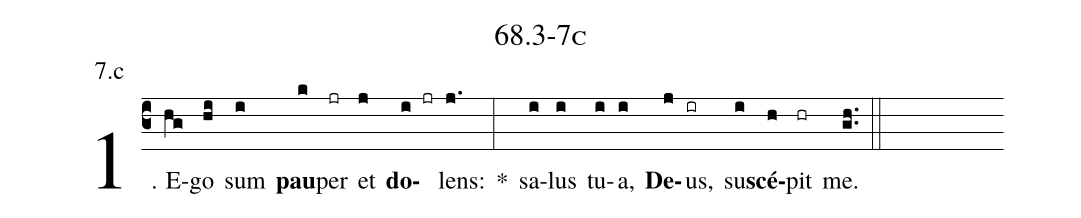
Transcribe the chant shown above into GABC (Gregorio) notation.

name: 68.3-7c;
annotation: 7.c;
%%
(c3)1. E(hg)go(hi) sum(i) <b>pau</b>(k)per(jr) et(j) <b>do</b>(i jr)lens:(j.) *(:) sa(i)lus(i) tu(i)a,(i) <b>De</b>(j)us,(ir) su(i)<b>scé</b>(h)pit(hr) me.(gh..) (::)


%E(i) u(i) o(j) u(i) a(h) e.(gh..) (::)
